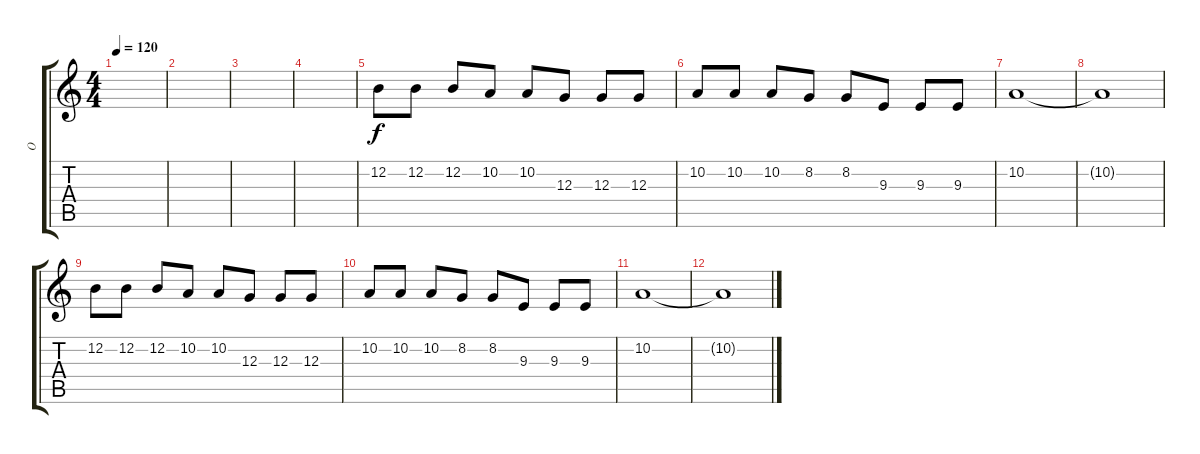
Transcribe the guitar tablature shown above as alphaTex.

\track ("  O" "  O") {instrument fiddle}
\staff {score tabs}
\tuning (E4 B3 G3 D3 A2 E2) {hide}
\ts (4 4)
\tempo 120
\clef g2
\ks c
|
|
|
|
12.2.8 12.2.8 12.2.8 10.2.8 10.2.8 12.3.8 12.3.8 12.3.8 |
10.2.8 10.2.8 10.2.8 8.2.8 8.2.8 9.3.8 9.3.8 9.3.8 |
10.2.1 |
10.2{t}.1 |
12.2.8 12.2.8 12.2.8 10.2.8 10.2.8 12.3.8 12.3.8 12.3.8 |
10.2.8 10.2.8 10.2.8 8.2.8 8.2.8 9.3.8 9.3.8 9.3.8 |
10.2.1 |
10.2{t}.1
